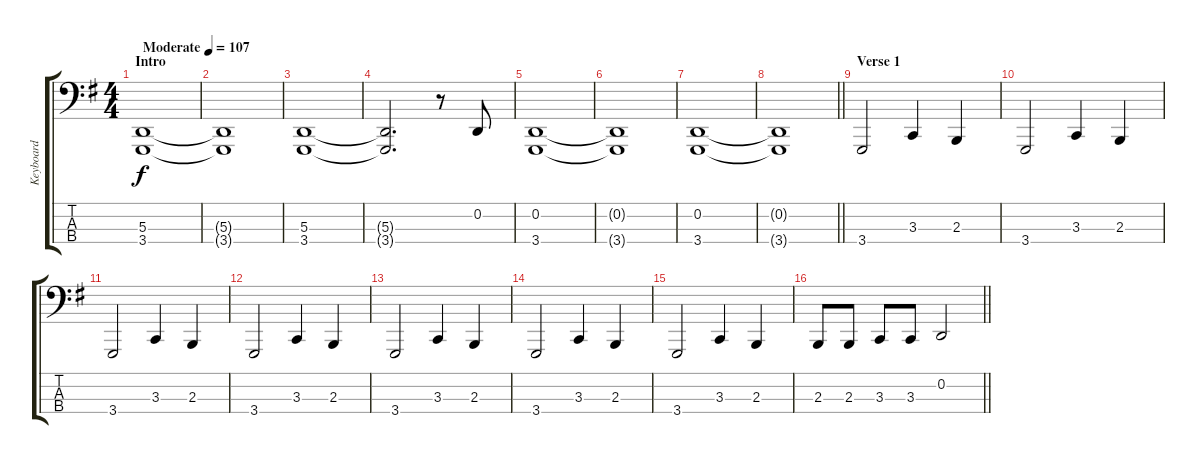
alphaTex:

\track ("Keyboard" "Keyboard") {instrument clavinet}
\staff {score tabs}
\tuning (G2 D2 A1 E1) {hide}
\ts (4 4)
\section ("" "Intro")
\tempo (107 "Moderate")
\clef f4
\ks g
(5.3 3.4).1{dy f instrument clavinet} |
(5.3{t} 3.4{t}).1 |
(5.3 3.4).1 |
(5.3{t} 3.4{t}).2{d} r.8 0.2.8 |
(0.2 3.4).1 |
(0.2{t} 3.4{t}).1 |
(0.2 3.4).1 |
\barLineRight lightlight
(0.2{t} 3.4{t}).1 |
\section ("" "Verse 1")
3.4.2 3.3.4 2.3.4 |
3.4.2 3.3.4 2.3.4 |
3.4.2 3.3.4 2.3.4 |
3.4.2 3.3.4 2.3.4 |
3.4.2 3.3.4 2.3.4 |
3.4.2 3.3.4 2.3.4 |
3.4.2 3.3.4 2.3.4 |
\barLineRight lightlight
2.3.8 2.3.8 3.3.8 3.3.8 0.2.2
